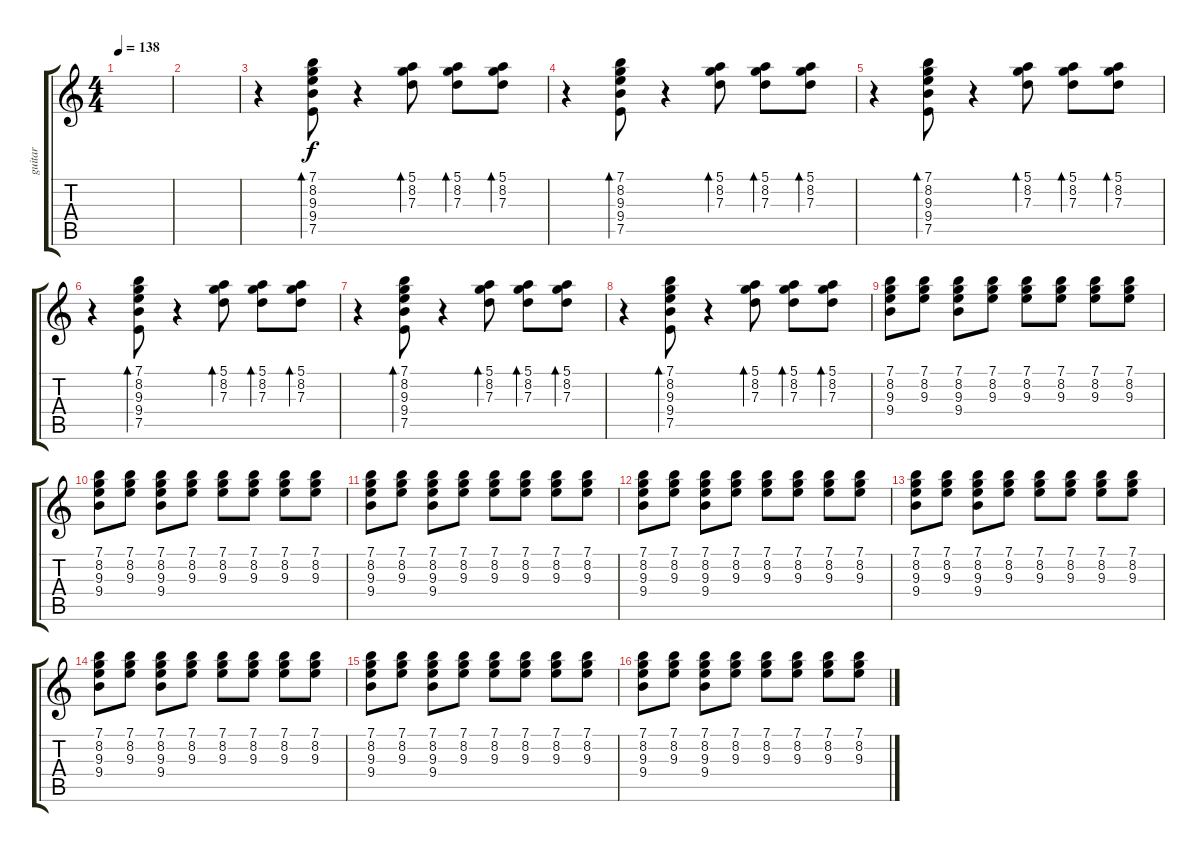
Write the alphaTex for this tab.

\track ("guitar" "guitar") {instrument electricguitarclean}
\staff {score tabs}
\tuning (E4 B3 G3 D3 A2 E2) {hide}
\ts (4 4)
\tempo 138
\clef g2
\ks c
|
|
r.4 (7.1 8.2 9.3 9.4 7.5).8{bd 30} r.4 (5.1 8.2 7.3).8{bd 30} (5.1 8.2 7.3).8{bd 30} (5.1 8.2 7.3).8{bd 30} |
r.4 (7.1 8.2 9.3 9.4 7.5).8{bd 30} r.4 (5.1 8.2 7.3).8{bd 30} (5.1 8.2 7.3).8{bd 30} (5.1 8.2 7.3).8{bd 30} |
r.4 (7.1 8.2 9.3 9.4 7.5).8{bd 30} r.4 (5.1 8.2 7.3).8{bd 30} (5.1 8.2 7.3).8{bd 30} (5.1 8.2 7.3).8{bd 30} |
r.4 (7.1 8.2 9.3 9.4 7.5).8{bd 30} r.4 (5.1 8.2 7.3).8{bd 30} (5.1 8.2 7.3).8{bd 30} (5.1 8.2 7.3).8{bd 30} |
r.4 (7.1 8.2 9.3 9.4 7.5).8{bd 30} r.4 (5.1 8.2 7.3).8{bd 30} (5.1 8.2 7.3).8{bd 30} (5.1 8.2 7.3).8{bd 30} |
r.4 (7.1 8.2 9.3 9.4 7.5).8{bd 30} r.4 (5.1 8.2 7.3).8{bd 30} (5.1 8.2 7.3).8{bd 30} (5.1 8.2 7.3).8{bd 30} |
(7.1 8.2 9.3 9.4).8{volume 10} (7.1 8.2 9.3).8 (7.1 8.2 9.3 9.4).8 (7.1 8.2 9.3).8 (7.1 8.2 9.3).8 (7.1 8.2 9.3).8 (7.1 8.2 9.3).8 (7.1 8.2 9.3).8 |
(7.1 8.2 9.3 9.4).8 (7.1 8.2 9.3).8 (7.1 8.2 9.3 9.4).8 (7.1 8.2 9.3).8 (7.1 8.2 9.3).8 (7.1 8.2 9.3).8 (7.1 8.2 9.3).8 (7.1 8.2 9.3).8 |
(7.1 8.2 9.3 9.4).8 (7.1 8.2 9.3).8 (7.1 8.2 9.3 9.4).8 (7.1 8.2 9.3).8 (7.1 8.2 9.3).8 (7.1 8.2 9.3).8 (7.1 8.2 9.3).8 (7.1 8.2 9.3).8 |
(7.1 8.2 9.3 9.4).8 (7.1 8.2 9.3).8 (7.1 8.2 9.3 9.4).8 (7.1 8.2 9.3).8 (7.1 8.2 9.3).8 (7.1 8.2 9.3).8 (7.1 8.2 9.3).8 (7.1 8.2 9.3).8 |
(7.1 8.2 9.3 9.4).8 (7.1 8.2 9.3).8 (7.1 8.2 9.3 9.4).8 (7.1 8.2 9.3).8 (7.1 8.2 9.3).8 (7.1 8.2 9.3).8 (7.1 8.2 9.3).8 (7.1 8.2 9.3).8 |
(7.1 8.2 9.3 9.4).8 (7.1 8.2 9.3).8 (7.1 8.2 9.3 9.4).8 (7.1 8.2 9.3).8 (7.1 8.2 9.3).8 (7.1 8.2 9.3).8 (7.1 8.2 9.3).8 (7.1 8.2 9.3).8 |
(7.1 8.2 9.3 9.4).8 (7.1 8.2 9.3).8 (7.1 8.2 9.3 9.4).8 (7.1 8.2 9.3).8 (7.1 8.2 9.3).8 (7.1 8.2 9.3).8 (7.1 8.2 9.3).8 (7.1 8.2 9.3).8 |
(7.1 8.2 9.3 9.4).8 (7.1 8.2 9.3).8 (7.1 8.2 9.3 9.4).8 (7.1 8.2 9.3).8 (7.1 8.2 9.3).8 (7.1 8.2 9.3).8 (7.1 8.2 9.3).8 (7.1 8.2 9.3).8
